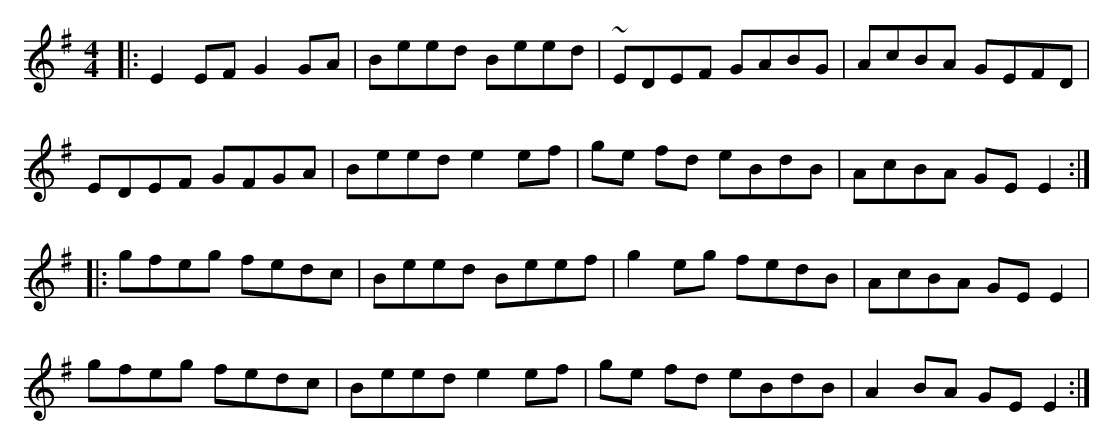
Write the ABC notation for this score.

X:1
M:4/4
K:Emin
|:E2 EF G2 GA|Beed Beed|~EDEF GABG|AcBA GEFD|
EDEF GFGA|Beed e2 ef|ge fd eBdB|AcBA GE E2:|
|:gfeg fedc|Beed Beef|g2eg fedB|AcBA GE E2|
gfeg fedc|Beed e2 ef|ge fd eBdB|A2 BA GEE2:|
